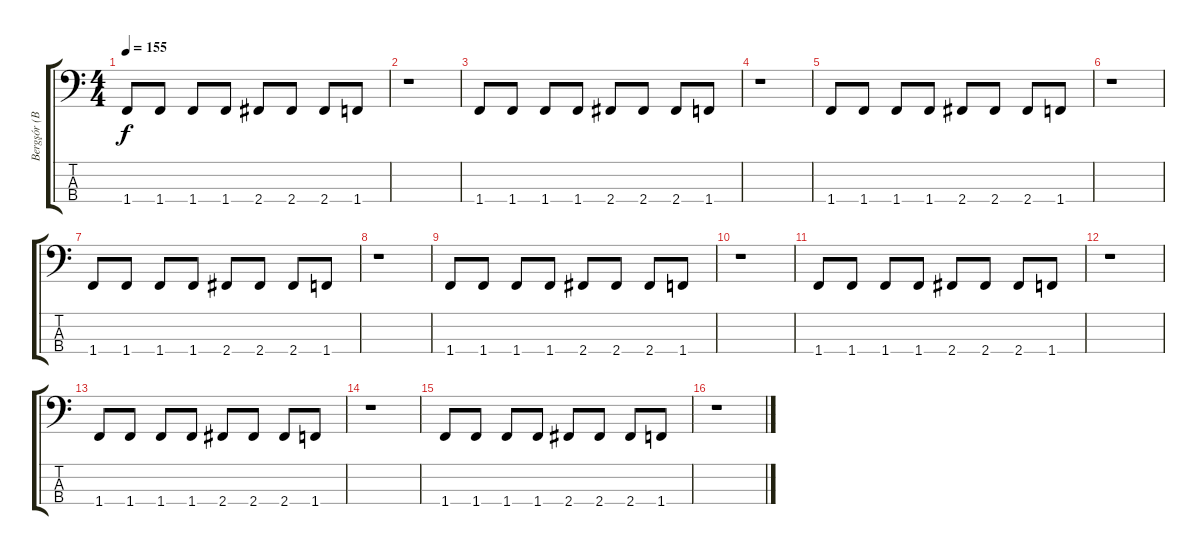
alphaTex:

\track ("Bergşór (Bass)" "Bergşór (B") {instrument electricbasspick}
\staff {score tabs}
\tuning (G2 D2 A1 E1) {hide}
\ts (4 4)
\tempo 155
\clef f4
\ks c
1.4.8{dy f} 1.4.8 1.4.8 1.4.8 2.4.8 2.4.8 2.4.8 1.4.8 |
r.1 |
1.4.8 1.4.8 1.4.8 1.4.8 2.4.8 2.4.8 2.4.8 1.4.8 |
r.1 |
1.4.8 1.4.8 1.4.8 1.4.8 2.4.8 2.4.8 2.4.8 1.4.8 |
r.1 |
1.4.8 1.4.8 1.4.8 1.4.8 2.4.8 2.4.8 2.4.8 1.4.8 |
r.1 |
1.4.8 1.4.8 1.4.8 1.4.8 2.4.8 2.4.8 2.4.8 1.4.8 |
r.1 |
1.4.8 1.4.8 1.4.8 1.4.8 2.4.8 2.4.8 2.4.8 1.4.8 |
r.1 |
1.4.8 1.4.8 1.4.8 1.4.8 2.4.8 2.4.8 2.4.8 1.4.8 |
r.1 |
1.4.8 1.4.8 1.4.8 1.4.8 2.4.8 2.4.8 2.4.8 1.4.8 |
r.1
